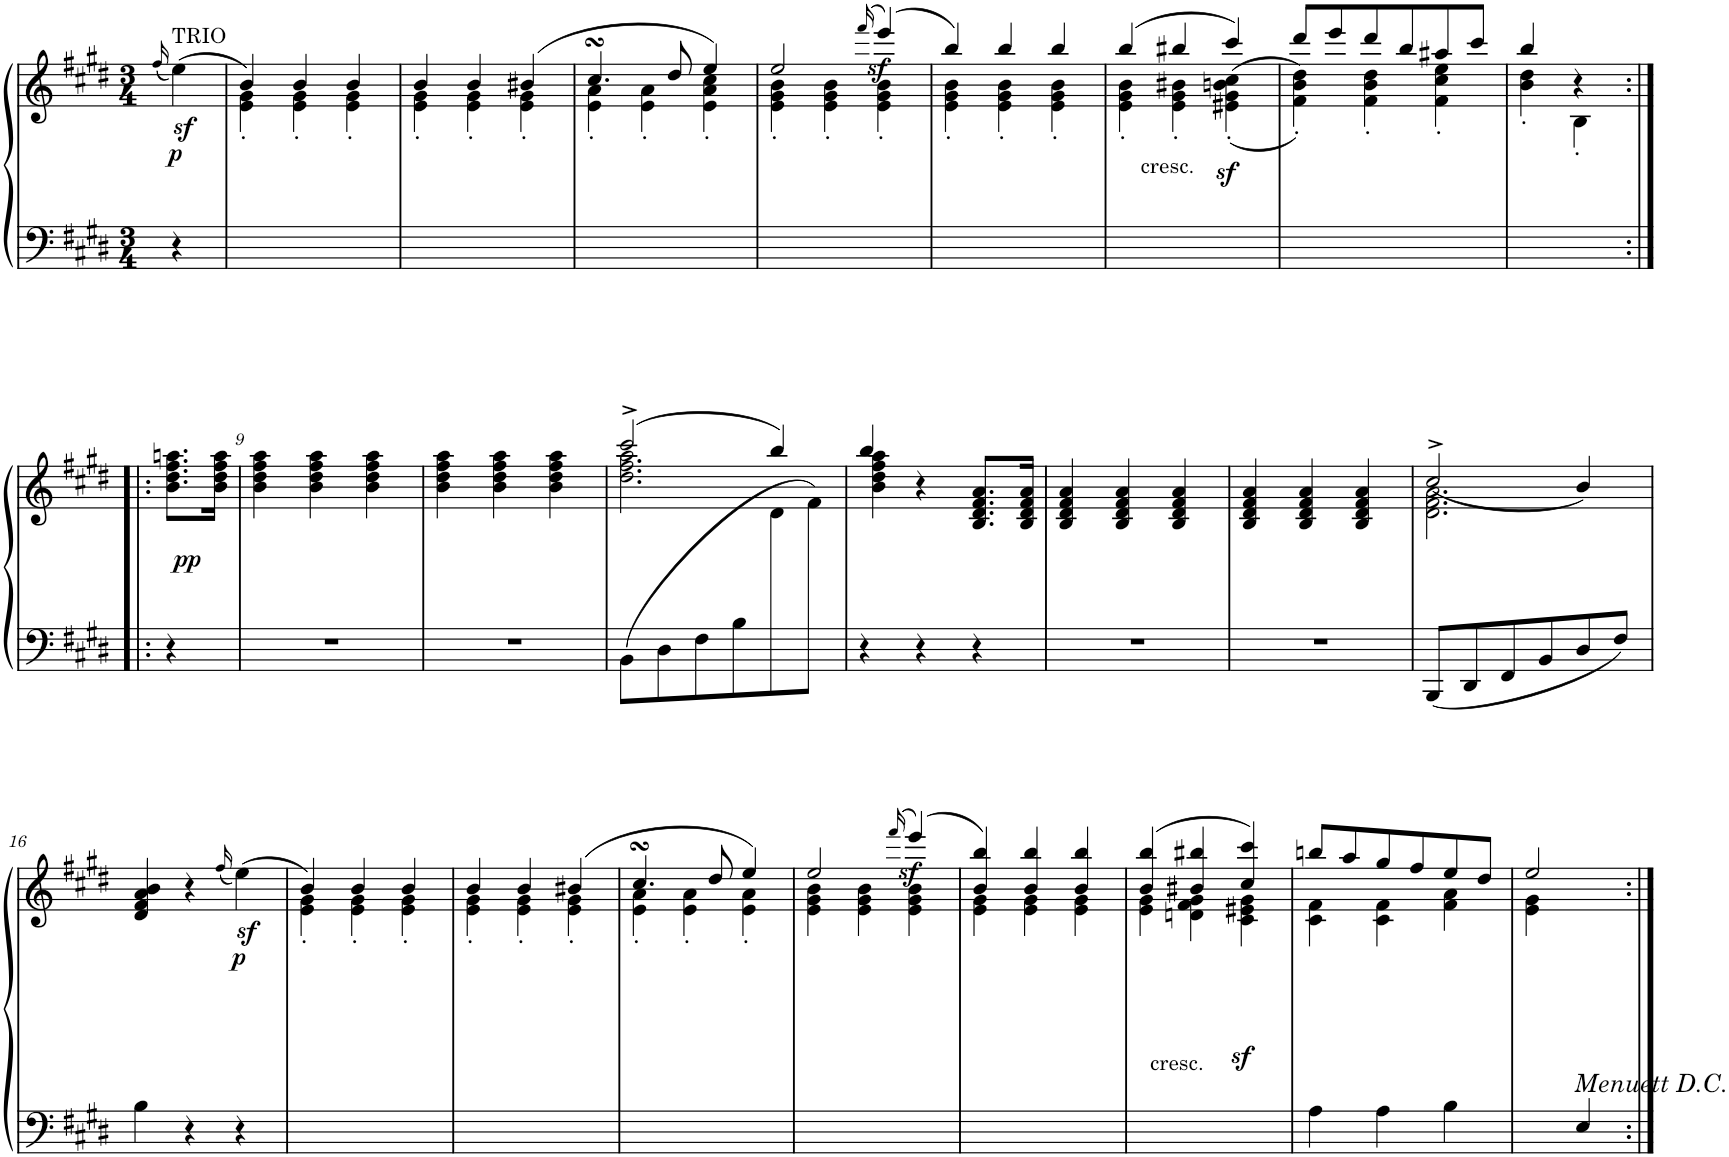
**kern	**kern	**dynam
*part1	*part1	*part1
*staff2	*staff1	*staff1/2
*I"Piano	*	*
*I'Pno.	*	*
*clefF4	*clefG2	*
*k[f#c#g#d#]	*k[f#c#g#d#]	*
*M3/4	*M3/4	*
=	=	=
.	(16qff#/	.
!	!LO:TX:a:t=TRIO	!
!	!	!LO:DY:b
4r	(4eez<\)	p
=1	=1	=1
*	*^	*
2.ryy	4b/)	4e\'< 4g#\'<	.
.	4b/	4e\'< 4g#\'<	.
.	4b/	4e\'< 4g#\'<	.
=2	=2	=2	=2
2.ryy	4b/	4e\'< 4g#\'<	.
.	4b/	4e\'< 4g#\'<	.
.	(>4b#X/	4e\'< 4g#\'<	.
=3	=3	=3	=3
2.ryy	4.cc#sSSS/	4e\'< 4a\'<	.
.	.	4e\'< 4a\'<	.
.	8dd#/	.	.
.	4ee/)	4e\'< 4a\'< 4cc#\'<	.
=4	=4	=4	=4
2.ryy	2ee/	4e\'< 4g#\'< 4b\'<	.
.	.	4e\'< 4g#\'< 4b\'<	.
.	(>16qfff#/	.	.
!	!	!	!LO:DY:a
.	(>4eee/)	4e\'< 4g#\'< 4b\'<	sf
=5	=5	=5	=5
2.ryy	4bb/)	4e\'< 4g#\'< 4b\'<	.
.	4bb/	4e\'< 4g#\'< 4b\'<	.
.	4bb/	4e\'< 4g#\'< 4b\'<	.
=6	=6	=6	=6
!LO:TX:a:t=cresc.	!	!	!
2ryy	(>4bb/	4e\'< 4g#\'< 4b\'<	.
.	4bb#X/	4e\'< 4g#\'< 4b#X\'<	.
!	!	!	!LO:DY:a=2
4ryy	4ccc#/)	(<(4e#X\'< 4g#\'< 4bn\'< 4cc#\'<	sf
=7	=7	=7	=7
2.ryy	8ddd#/L	4f#\'< 4b\'< 4dd#\'<))	.
.	8eee/	.	.
.	8ddd#/	4f#\'< 4b\'< 4dd#\'<	.
.	8bb/	.	.
.	8aa#X/	4f#\'< 4cc#\'< 4ee\'<	.
.	8ccc#/J	.	.
=8	=8	=8	=8
2ryy	4bb/	4b\'< 4dd#\'<	.
.	4r	4B'<\	.
!!LO:LB:g=z
=8X1:|!|:	=8X1:|!|:	=8X1:|!|:	=8X1:|!|:
!	!	!	!LO:DY:b
*	*v	*v	*
4r	8.b\ 8.dd#\ 8.ff#\ 8.aan\L	pp
.	16b\ 16dd#\ 16ff#\ 16aa\Jk	.
=9	=9	=9
2.r	4b\ 4dd#\ 4ff#\ 4aa\	.
.	4b\ 4dd#\ 4ff#\ 4aa\	.
.	4b\ 4dd#\ 4ff#\ 4aa\	.
=10	=10	=10
2.r	4b\ 4dd#\ 4ff#\ 4aa\	.
.	4b\ 4dd#\ 4ff#\ 4aa\	.
.	4b\ 4dd#\ 4ff#\ 4aa\	.
=11	=11	=11
*	*^	*
*	*	*^	*
(8BB\L	(2ccc#^/	2.dd#\ 2.ff#\ 2.aa\	2ryy	.
8D#\	.	.	.	.
8F#\	.	.	.	.
8B\	.	.	.	.
4ryy	4bb/)	.	8d#\	.
.	.	.	8f#\J)	.
*	*	*v	*v	*
=12	=12	=12	=12
4r	4bb/	4b\ 4dd#\ 4ff#\ 4aa\	.
4r	4r	2ryy	.
4r	8.B/ 8.d#/ 8.f#/ 8.a/L	.	.
.	16B/ 16d#/ 16f#/ 16a/Jk	.	.
*	*v	*v	*
=13	=13	=13
2.r	4B/ 4d#/ 4f#/ 4a/	.
.	4B/ 4d#/ 4f#/ 4a/	.
.	4B/ 4d#/ 4f#/ 4a/	.
=14	=14	=14
2.r	4B/ 4d#/ 4f#/ 4a/	.
.	4B/ 4d#/ 4f#/ 4a/	.
.	4B/ 4d#/ 4f#/ 4a/	.
=15	=15	=15
*	*^	*
8BBB/L	2.d#\ 2.f#\ 2.a\	(2cc#^/	.
8DD#/	.	.	.
8FF#/	.	.	.
8BB/	.	.	.
8D#/	.	4b/)	.
8F#/J	.	.	.
!!LO:LB:g=z	!!
=16	=16	=16	=16
4B\	4d#/ 4f#/ 4a/	4b/	.
4r	4r	2ryy	.
.	(16qff#/	.	.
!	!	!	!LO:DY:b
!	!	!	!LO:DY:n=1:b
4r	(4ee\)	.	sf p
=17	=17	=17	=17
2.ryy	4b/)	4e\'< 4g#\'<	.
.	4b/	4e\'< 4g#\'<	.
.	4b/	4e\'< 4g#\'<	.
=18	=18	=18	=18
2.ryy	4b/	4e\'< 4g#\'<	.
.	4b/	4e\'< 4g#\'<	.
.	(>4b#X/	4e\'< 4g#\'<	.
=19	=19	=19	=19
2.ryy	4.cc#sSSS/	4e\'< 4a\'<	.
.	.	4e\'< 4a\'<	.
.	8dd#/	.	.
.	4ee/)	4e\'< 4a\'<	.
=20	=20	=20	=20
2.ryy	2ee/	4e\ 4g#\ 4b\	.
.	.	4e\ 4g#\ 4b\	.
.	(>16qfff#/	.	.
!	!	!	!LO:DY:a
.	(>4eee/)	4e\ 4g#\ 4b\	sf
=21	=21	=21	=21
2.ryy	4b/ 4bb/)	4e\ 4g#\	.
.	4b/ 4bb/	4e\ 4g#\	.
.	4b/ 4bb/	4e\ 4g#\	.
=22	=22	=22	=22
!LO:TX:a:t=cresc.	!	!	!
2ryy	(>4b/ 4bb/	4e\ 4g#\	.
.	4b#X/ 4bb#X/	4dn\ 4f#\ 4g#\	.
!	!	!	!LO:DY:a=2
4ryy	4cc#/ 4ccc#/)	4c#\ 4e#X\ 4g#\	sf
=23	=23	=23	=23
4A\	8bbn/L	4c#\ 4f#\	.
.	8aa/	.	.
4A\	8gg#/	4c#\ 4f#\	.
.	8ff#/	.	.
4B\	8ee/	4f#\ 4a\	.
.	8dd#/J	.	.
=24	=24	=24	=24
4ryy	2ee/	4e\ 4g#\	.
!	!	!LO:TX:b:i:t=Menuett D.C.	!
4E/	.	4ryy	.
*	*v	*v	*
=:|!	=:|!	=:|!
*-	*-	*-
